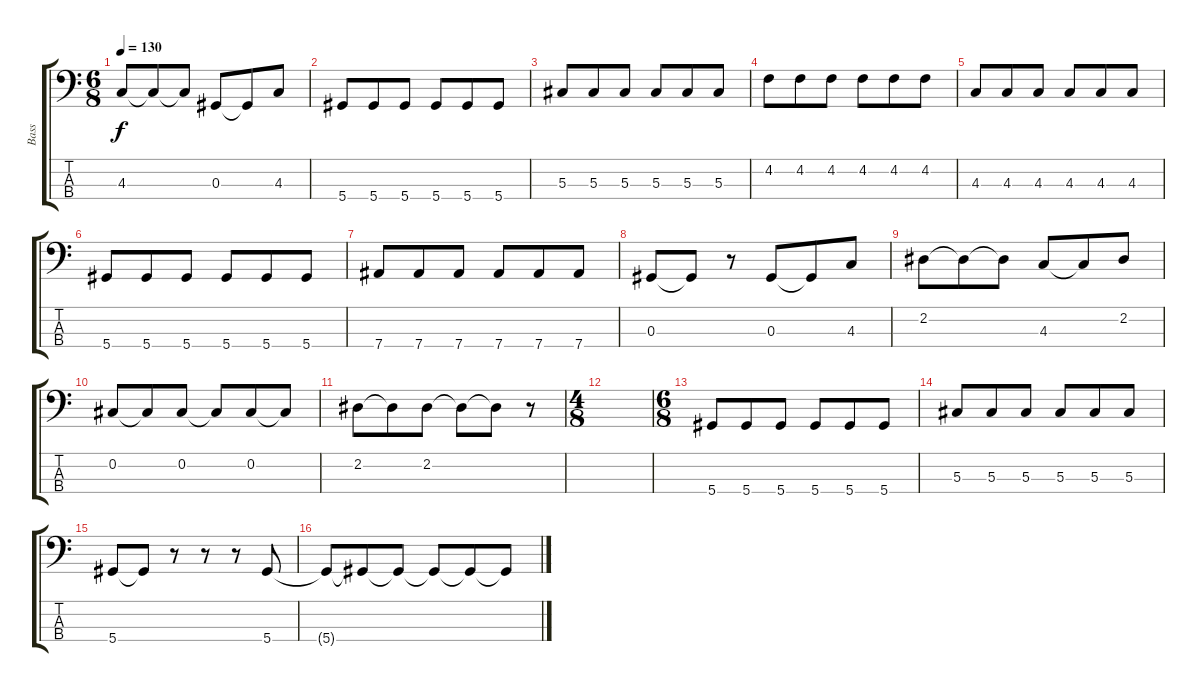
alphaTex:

\track ("Bass" "Bass") {instrument electricbassfinger}
\staff {score tabs}
\tuning (Gb2 Db2 Ab1 Eb1) {hide}
\ts (6 8)
\tempo 130
\clef f4
\ks c
4.3.8{dy f} 4.3{t}.8 4.3{t}.8 0.3.8 0.3{t}.8 4.3.8 |
5.4.8 5.4.8 5.4.8 5.4.8 5.4.8 5.4.8 |
5.3.8 5.3.8 5.3.8 5.3.8 5.3.8 5.3.8 |
4.2.8 4.2.8 4.2.8 4.2.8 4.2.8 4.2.8 |
4.3.8 4.3.8 4.3.8 4.3.8 4.3.8 4.3.8 |
5.4.8 5.4.8 5.4.8 5.4.8 5.4.8 5.4.8 |
7.4.8 7.4.8 7.4.8 7.4.8 7.4.8 7.4.8 |
0.3.8 0.3{t}.8 r.8 0.3.8 0.3{t}.8 4.3.8 |
2.2.8 2.2{t}.8 2.2{t}.8 4.3.8 4.3{t}.8 2.2.8 |
0.2.8 0.2{t}.8 0.2.8 0.2{t}.8 0.2.8 0.2{t}.8 |
2.2.8 2.2{t}.8 2.2.8 2.2{t}.8 2.2{t}.8 r.8 |
\ts (4 8)
|
\ts (6 8)
5.4.8 5.4.8 5.4.8 5.4.8 5.4.8 5.4.8 |
5.3.8 5.3.8 5.3.8 5.3.8 5.3.8 5.3.8 |
5.4.8 5.4{t}.8 r.8 r.8 r.8 5.4.8 |
5.4{t}.8 5.4{t}.8 5.4{t}.8 5.4{t}.8 5.4{t}.8 5.4{t}.8
